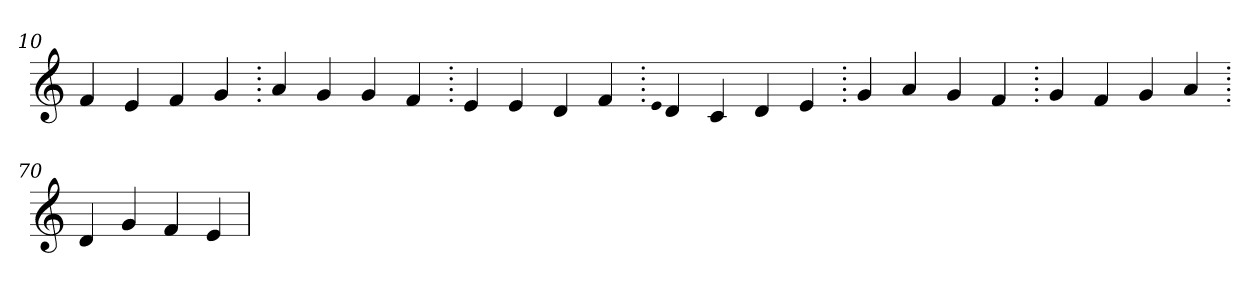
**kern
*part1
*staff1
*clefG2
=10.
4f
4e
4f
4g
=20.
4a
4g
4g
4f
=30.
4e
4e
4d
4f
=40.
qqe
4d
4c
4d
4e
=50.
4g
4a
4g
4f
=60.
4g
4f
4g
4a
=70.
4d
4g
4f
4e
=
*-
